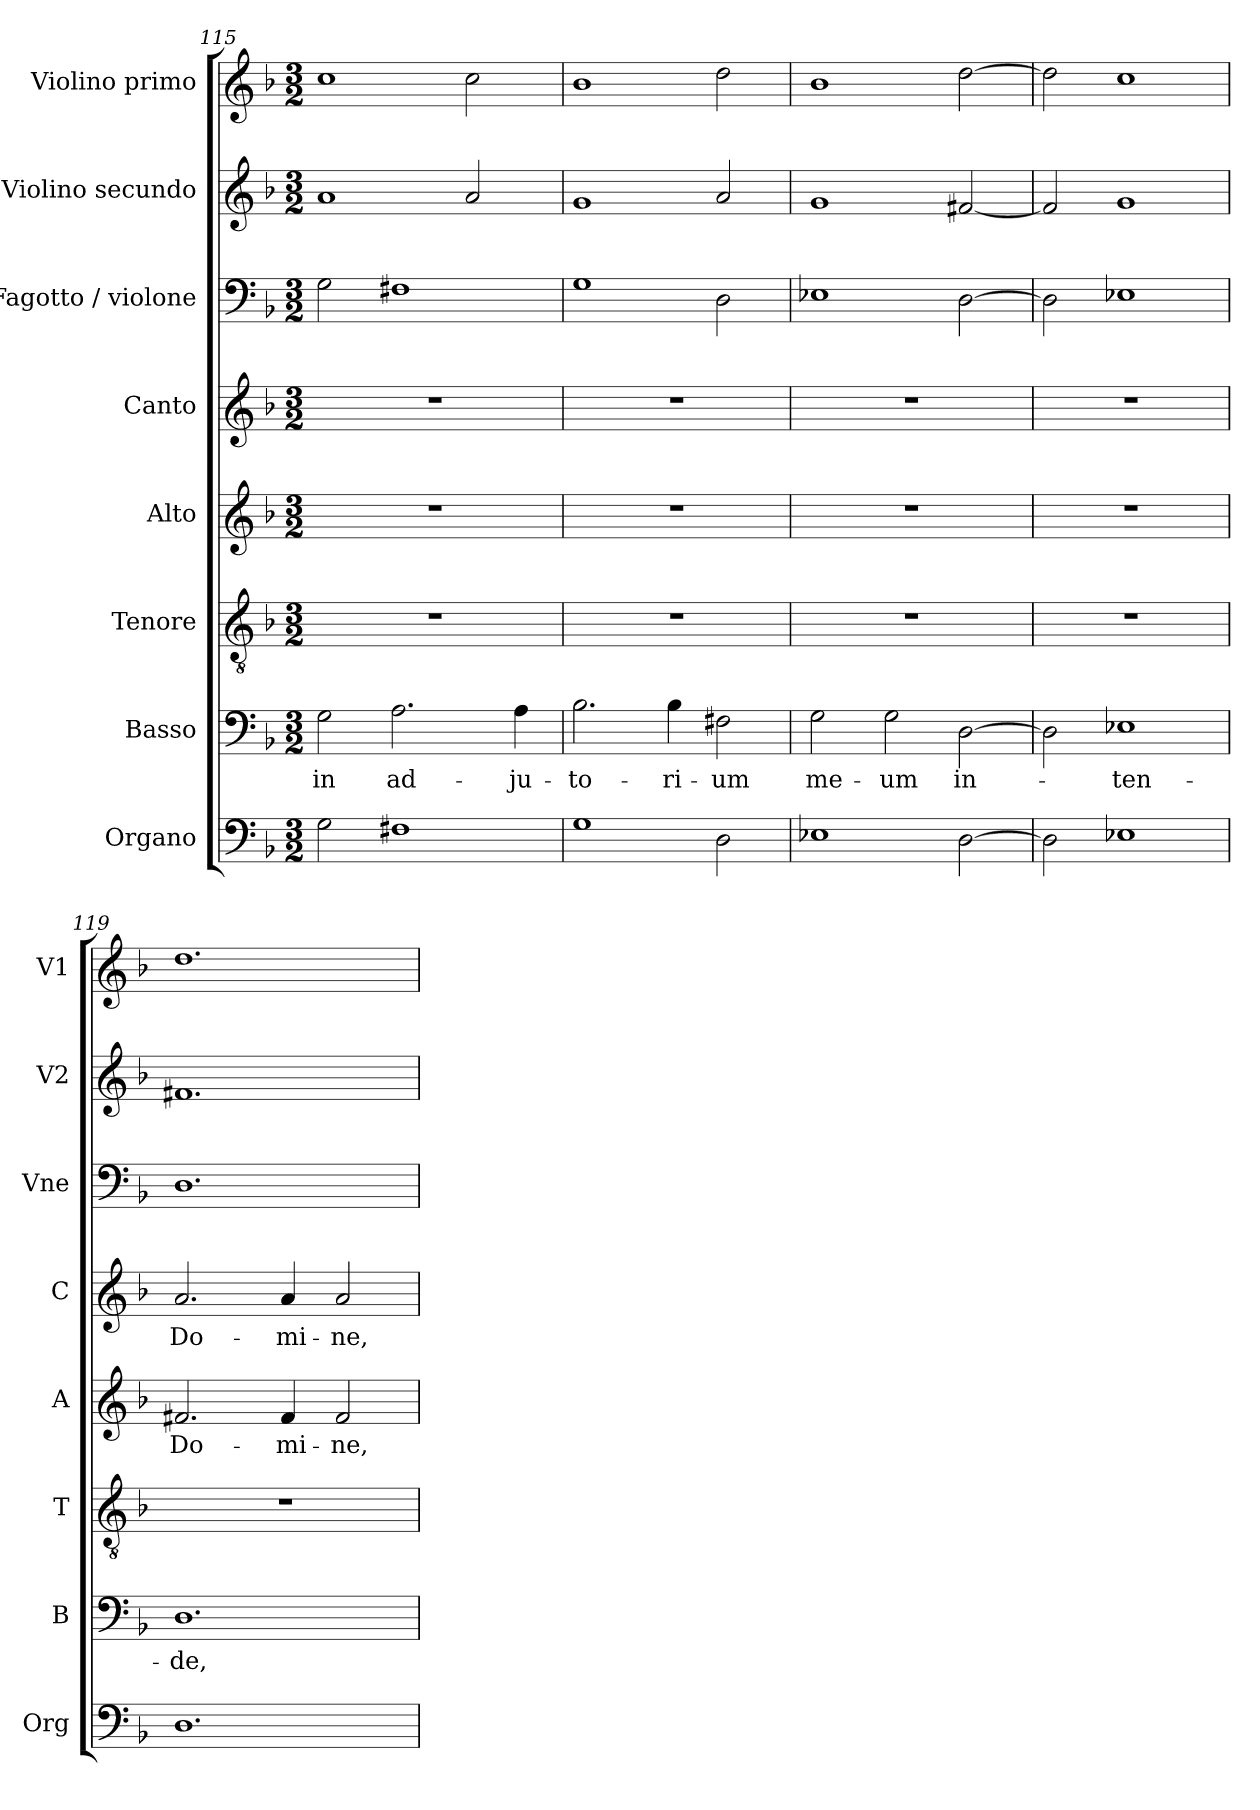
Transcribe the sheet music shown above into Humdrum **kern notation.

**kern	**kern	**text	**kern	**kern	**text	**kern	**text	**kern	**kern	**kern
*part8	*part7	*part7	*part6	*part5	*part5	*part4	*part4	*part3	*part2	*part1
*staff8	*staff7	*staff7	*staff6	*staff5	*staff5	*staff4	*staff4	*staff3	*staff2	*staff1
*I"Organo	*I"Basso	*	*I"Tenore	*I"Alto	*	*I"Canto	*	*I"Fagotto / violone	*I"Violino secundo	*I"Violino primo
*I'Org	*I'B	*	*I'T	*I'A	*	*I'C	*	*I'Vne	*I'V2	*I'V1
*clefF4	*clefF4	*	*clefGv2	*clefG2	*	*clefG2	*	*clefF4	*clefG2	*clefG2
*k[b-]	*k[b-]	*	*k[b-]	*k[b-]	*	*k[b-]	*	*k[b-]	*k[b-]	*k[b-]
*F:	*F:	*	*F:	*F:	*	*F:	*	*F:	*F:	*F:
*M3/2	*M3/2	*	*M3/2	*M3/2	*	*M3/2	*	*M3/2	*M3/2	*M3/2
=115	=115	=115	=115	=115	=115	=115	=115	=115	=115	=115
!	!	!LO:LY:b	!	!	!	!	!	!	!	!
2G\	2G\	in	1.r	1.r	.	1.r	.	2G\	1a	1cc
!	!	!LO:LY:b	!	!	!	!	!	!	!	!
1F#X	2.A\	ad-	.	.	.	.	.	1F#X	.	.
.	.	.	.	.	.	.	.	.	2a/	2cc\
!	!	!LO:LY:b	!	!	!	!	!	!	!	!
.	4A\	-ju-	.	.	.	.	.	.	.	.
=116	=116	=116	=116	=116	=116	=116	=116	=116	=116	=116
!	!	!LO:LY:b	!	!	!	!	!	!	!	!
1G	2.B-\	-to-	1.r	1.r	.	1.r	.	1G	1g	1b-
!	!	!LO:LY:b	!	!	!	!	!	!	!	!
.	4B-\	-ri-	.	.	.	.	.	.	.	.
!	!	!LO:LY:b	!	!	!	!	!	!	!	!
2D\	2F#X\	-um	.	.	.	.	.	2D\	2a/	2dd\
=117	=117	=117	=117	=117	=117	=117	=117	=117	=117	=117
!	!	!LO:LY:b	!	!	!	!	!	!	!	!
1E-X	2G\	me-	1.r	1.r	.	1.r	.	1E-X	1g	1b-
!	!	!LO:LY:b	!	!	!	!	!	!	!	!
.	2G\	-um	.	.	.	.	.	.	.	.
!	!	!LO:LY:b	!	!	!	!	!	!	!	!
[2D\	[2D\	in-	.	.	.	.	.	[2D\	[2f#X/	[2dd\
=118	=118	=118	=118	=118	=118	=118	=118	=118	=118	=118
2D\]	2D\]	.	1.r	1.r	.	1.r	.	2D\]	2f#/]	2dd\]
!	!	!LO:LY:b	!	!	!	!	!	!	!	!
1E-X	1E-X	-ten-	.	.	.	.	.	1E-X	1g	1cc
!!LO:LB:g=z
=119	=119	=119	=119	=119	=119	=119	=119	=119	=119	=119
!	!	!LO:LY:b	!	!	!LO:LY:b	!	!LO:LY:b	!	!	!
1.D	1.D	-de,	1.r	2.f#X/	Do-	2.a/	Do-	1.D	1.f#X	1.dd
!	!	!	!	!	!LO:LY:b	!	!LO:LY:b	!	!	!
.	.	.	.	4f#/	-mi-	4a/	-mi-	.	.	.
!	!	!	!	!	!LO:LY:b	!	!LO:LY:b	!	!	!
.	.	.	.	2f#/	-ne,	2a/	-ne,	.	.	.
=	=	=	=	=	=	=	=	=	=	=
*-	*-	*-	*-	*-	*-	*-	*-	*-	*-	*-
